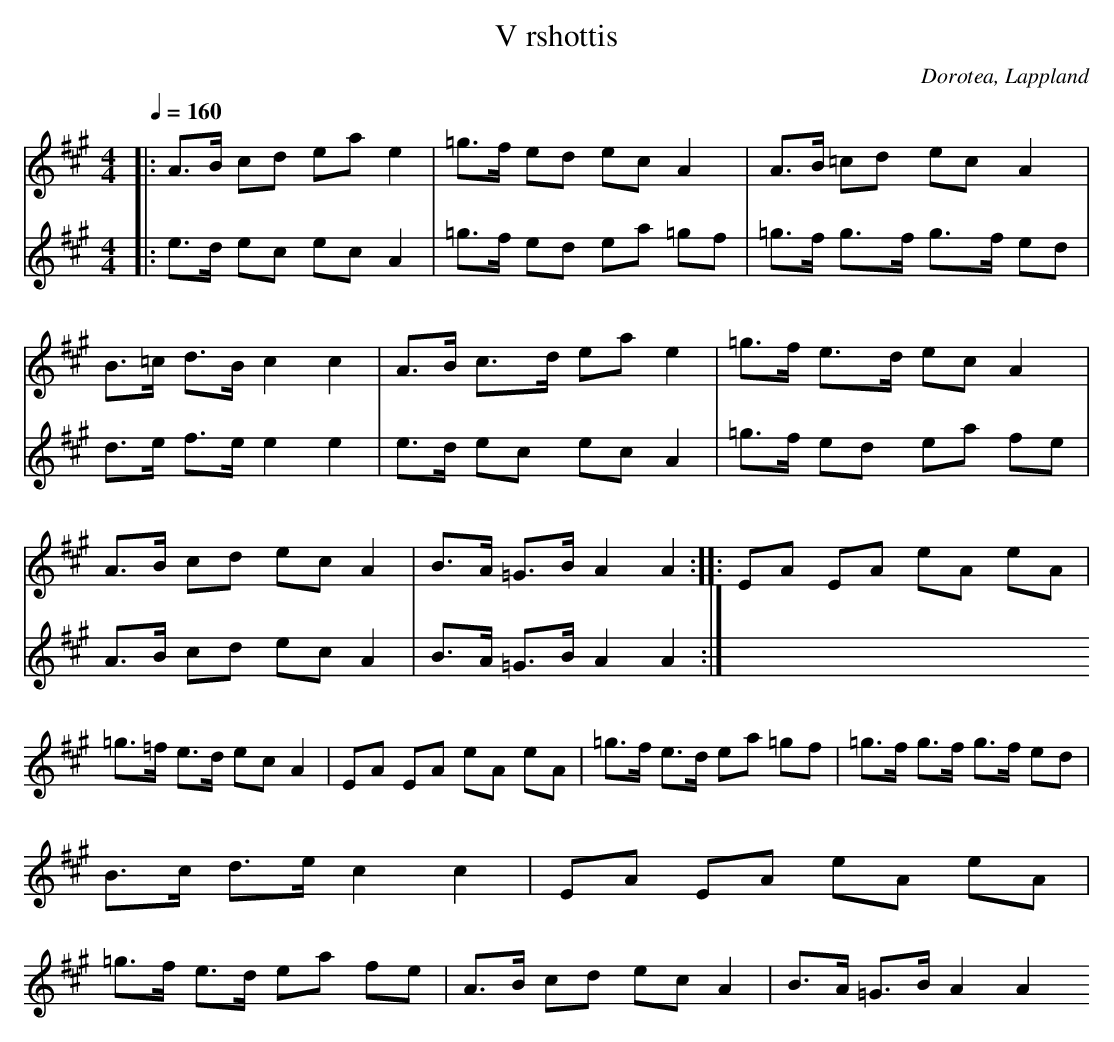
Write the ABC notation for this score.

X:1
T:V rshottis
O:Dorotea, Lappland
M:4/4
L:1/16
Q:1/4=160
K:A
V:1
|: A3B c2d2 e2a2 e4 | =g3f e2d2 e2c2 A4 | A3B =c2d2 e2c2 A4 |B3=c d3B c4 c4  | A3B c3d e2a2 e4 | =g3f e3d e2c2 A4 | A3B c2d2 e2c2 A4 |B3A =G3B A4 A4:||:E2A2 E2A2 e2A2 e2A2 |=g3=f e3d e2c2 A4 |E2A2 E2A2 e2A2 e2A2 |=g3f e3d e2a2 =g2f2 | =g3f g3f g3f e2d2 |B3c d3e c4 c4  |E2A2 E2A2 e2A2 e2A2 |=g3f e3d e2a2 f2e2 |  A3B c2d2 e2c2 A4 |B3A =G3B A4 A4
V:2
|:  e3d e2c2  e2c2 A4 | =g3f e2d2 e2a2 =g2f2 | =g3f g3f g3f e2d2 |d3e f3e e4 e4  |e3d e2c2 e2c2 A4 | =g3f e2d2 e2a2 f2e2 |A3B c2d2 e2c2 A4  |B3A =G3B A4 A4 :|
